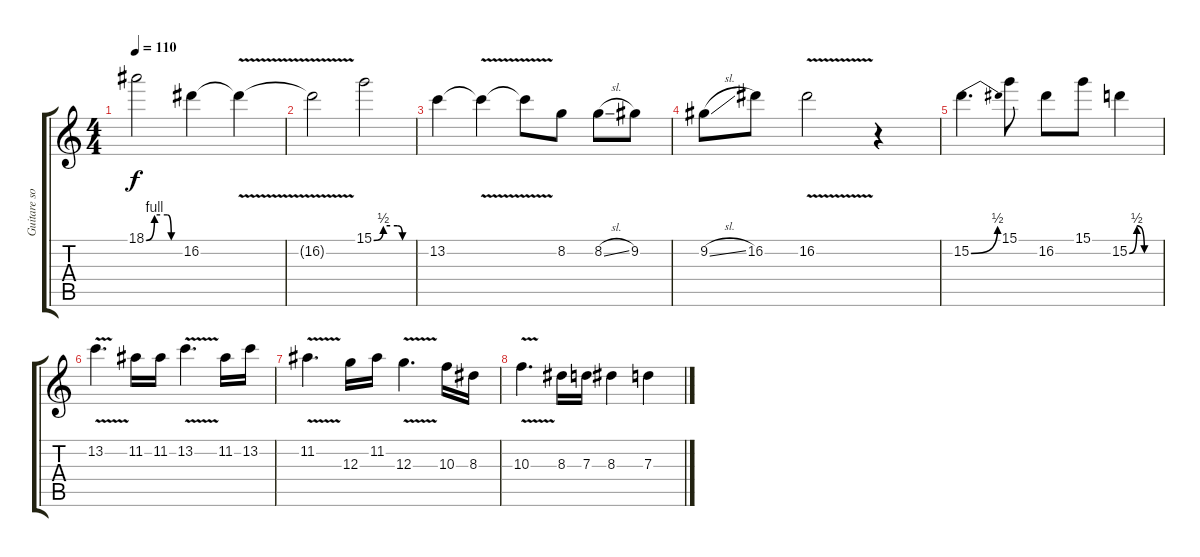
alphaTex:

\track ("Guitare solo" "Guitare so") {instrument overdrivenguitar}
\staff {score tabs}
\tuning (E4 B3 G3 D3 A2 E2) {hide}
\ts (4 4)
\tempo 110
\clef g2
\ks c
18.1{be (custom 0 0 15 4 38 4 45 0 60 0)}.2{dy f} 16.2.4 16.2{v t}.4 |
16.2{t}.2 15.1{be (custom 0 0 15 2 37 2 45 0 60 0)}.2 |
13.2.4 13.2{v t}.4 13.2{t}.8 8.2.8 8.2{sl}.8 9.2.8 |
9.2{sl}.8 16.2.8 16.2{v}.2 r.4 |
15.2{be (bend 0 0 60 2)}.4{d} 15.1.8 16.2.8 15.1.8 15.2{be (custom 0 0 15 2 30 0 60 0)}.4 |
13.2{v}.4{d} 11.2.16 11.2.16 13.2{v}.4{d} 11.2.16 13.2.16 |
11.2{v}.4{d} 12.3.16 11.2.16 12.3{v}.4{d} 10.3.16 8.3.16 |
10.3{v}.4{d} 8.3.16 7.3.16 8.3.4 7.3.4
